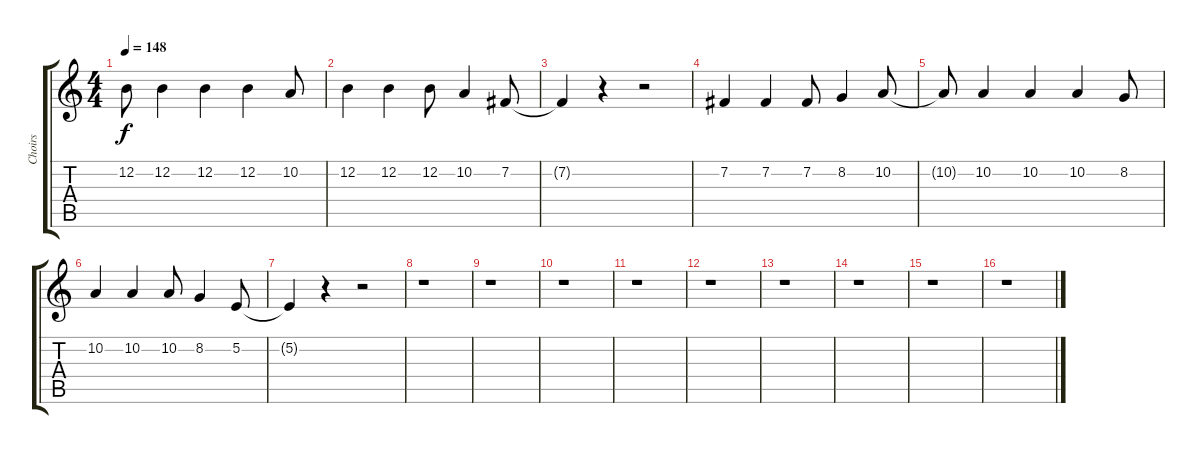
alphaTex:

\track ("Choirs" "Choirs") {instrument synthstrings2}
\staff {score tabs}
\tuning (E4 B3 G3 D3 A2 E2) {hide}
\ts (4 4)
\tempo 148
\clef g2
\ks c
12.2{t}.8{dy f} 12.2.4 12.2.4 12.2.4 10.2.8 |
12.2.4 12.2.4 12.2.8 10.2.4 7.2.8 |
7.2{t}.4 r.4 r.2 |
7.2.4 7.2.4 7.2.8 8.2.4 10.2.8 |
10.2{t}.8 10.2.4 10.2.4 10.2.4 8.2.8 |
10.2.4 10.2.4 10.2.8 8.2.4 5.2.8 |
5.2{t}.4 r.4 r.2 |
r.1 |
r.1 |
r.1 |
r.1 |
r.1 |
r.1 |
r.1 |
r.1 |
r.1
